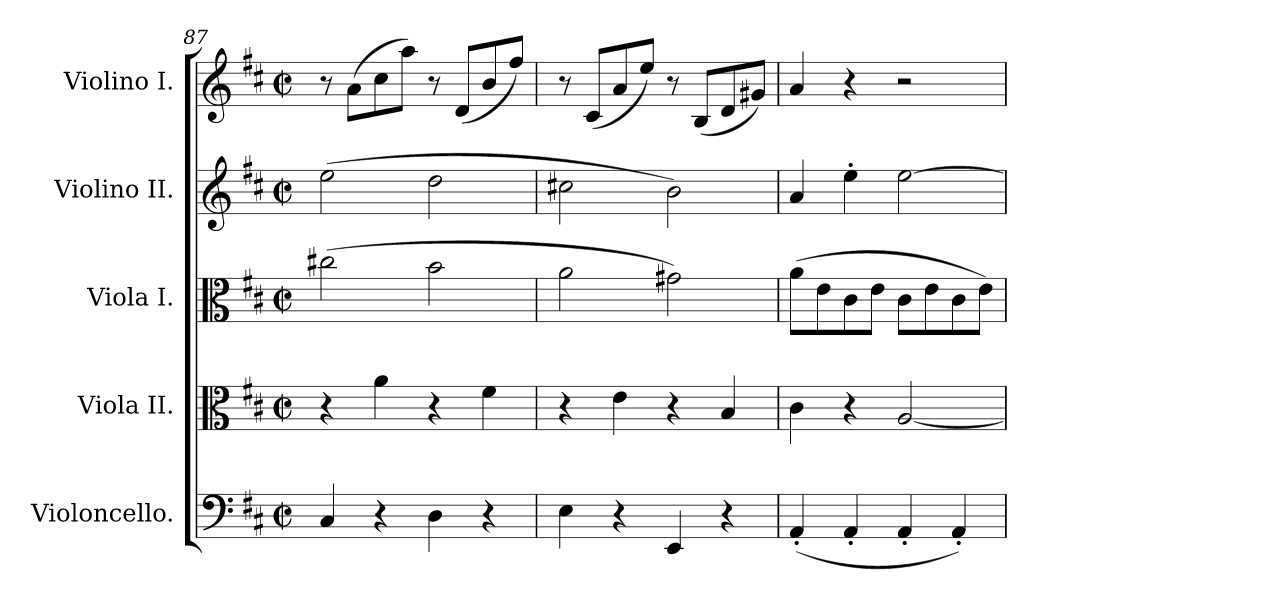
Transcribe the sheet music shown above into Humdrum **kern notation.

**kern	**kern	**kern	**kern	**kern
*part5	*part4	*part3	*part2	*part1
*staff5	*staff4	*staff3	*staff2	*staff1
*I"Violoncello.	*I"Viola II.	*I"Viola I.	*I"Violino II.	*I"Violino I.
*I'Vc	*I'Vla	*I'Vla	*I'Vln	*I'Vln
*clefF4	*clefC3	*clefC3	*clefG2	*clefG2
*k[f#c#]	*k[f#c#]	*k[f#c#]	*k[f#c#]	*k[f#c#]
*M2/2	*M2/2	*M2/2	*M2/2	*M2/2
*met(c|)	*met(c|)	*met(c|)	*met(c|)	*met(c|)
=87	=87	=87	=87	=87
4C#/	4r	(>2cc#X\	(>2ee\	8r
.	.	.	.	(>8a\L
4r	4a\	.	.	8cc#\
.	.	.	.	8aa\J)
4D\	4r	2b\	2dd\	8r
.	.	.	.	(<8d/L
4r	4f#\	.	.	8b/
.	.	.	.	8ff#/J)
=88	=88	=88	=88	=88
4E\	4r	2a\	2cc#X\	8r
.	.	.	.	(<8c#/L
4r	4e\	.	.	8a/
.	.	.	.	8ee/J)
4EE/	4r	2g#X\)	2b\)	8r
.	.	.	.	(<8B/L
4r	4B/	.	.	8d/
.	.	.	.	8g#X/J)
=89	=89	=89	=89	=89
(<4AA'/	4c#\	(>8a\L	4a/	4a/
.	.	8e\	.	.
4AA'/	4r	8c#\	4ee'\	4r
.	.	8e\J	.	.
4AA'/	[2A/	8c#\L	[2ee\	2r
.	.	8e\	.	.
4AA'/)	.	8c#\	.	.
.	.	8e\J)	.	.
=	=	=	=	=
*-	*-	*-	*-	*-
